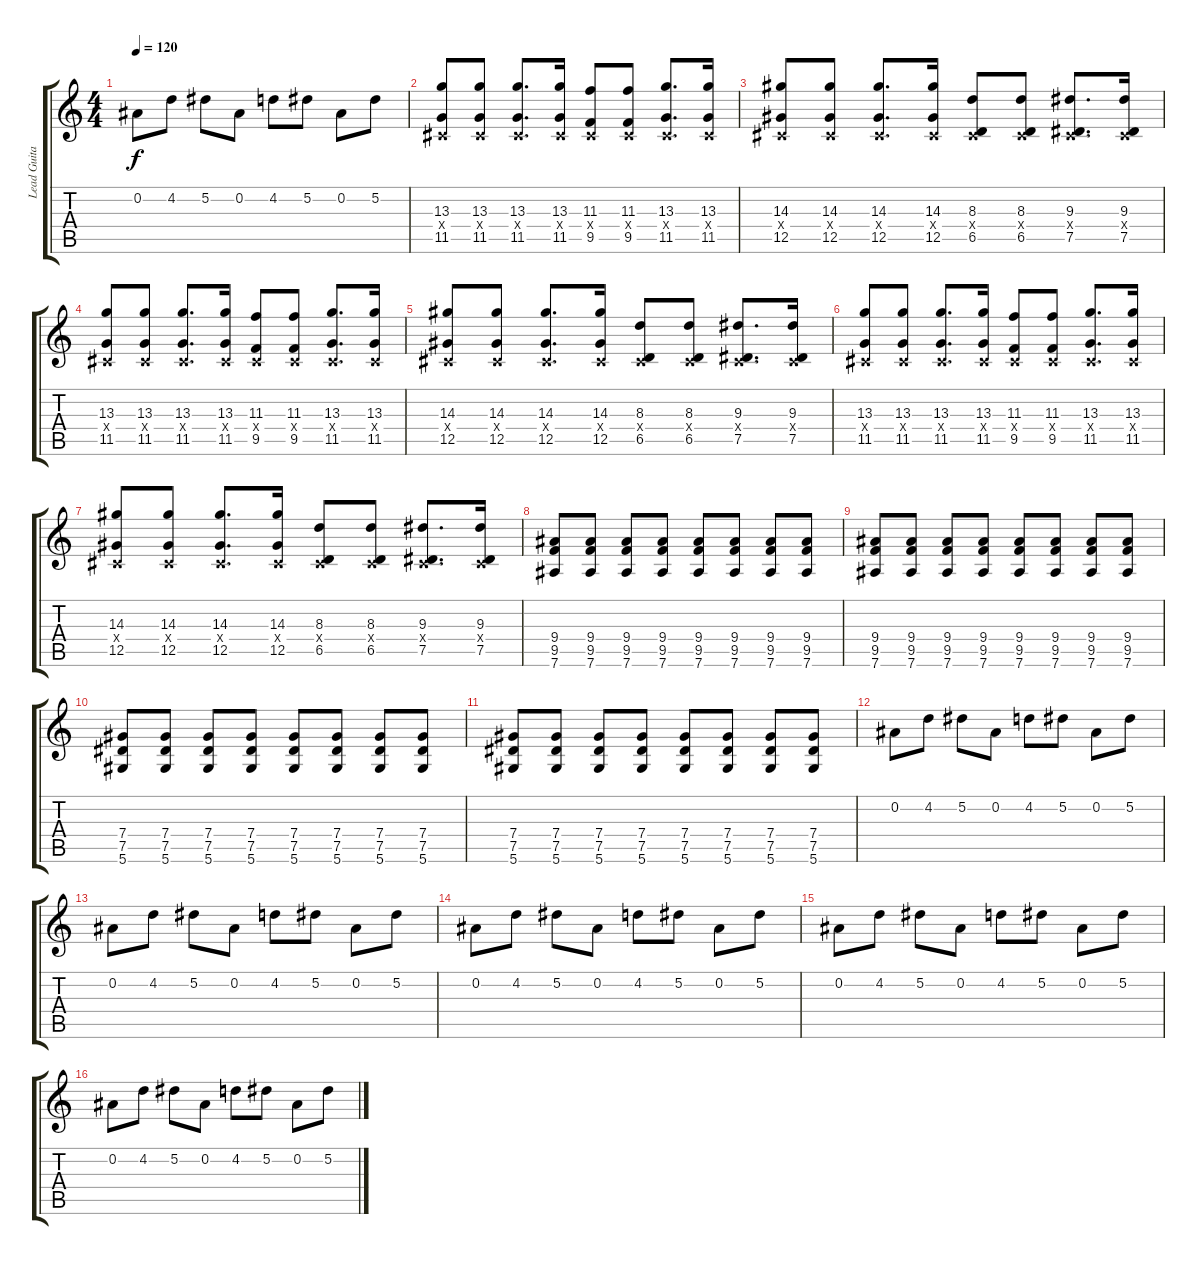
\track ("Lead Guitar" "Lead Guita") {instrument distortionguitar}
\staff {score tabs}
\tuning (Eb4 Bb3 Gb3 Db3 Ab2 Eb2) {hide}
\ts (4 4)
\tempo 120
\clef g2
\ks c
0.2.8{dy f} 4.2.8 5.2.8 0.2.8 4.2.8 5.2.8 0.2.8 5.2.8 |
(13.3 0.4{x} 11.5).8 (13.3 0.4{x} 11.5).8 (13.3 0.4{x} 11.5).8{d} (13.3 0.4{x} 11.5).16 (11.3 0.4{x} 9.5).8 (11.3 0.4{x} 9.5).8 (13.3 0.4{x} 11.5).8{d} (13.3 0.4{x} 11.5).16 |
(14.3 0.4{x} 12.5).8 (14.3 0.4{x} 12.5).8 (14.3 0.4{x} 12.5).8{d} (14.3 0.4{x} 12.5).16 (8.3 0.4{x} 6.5).8 (8.3 0.4{x} 6.5).8 (9.3 0.4{x} 7.5).8{d} (9.3 0.4{x} 7.5).16 |
(13.3 0.4{x} 11.5).8 (13.3 0.4{x} 11.5).8 (13.3 0.4{x} 11.5).8{d} (13.3 0.4{x} 11.5).16 (11.3 0.4{x} 9.5).8 (11.3 0.4{x} 9.5).8 (13.3 0.4{x} 11.5).8{d} (13.3 0.4{x} 11.5).16 |
(14.3 0.4{x} 12.5).8 (14.3 0.4{x} 12.5).8 (14.3 0.4{x} 12.5).8{d} (14.3 0.4{x} 12.5).16 (8.3 0.4{x} 6.5).8 (8.3 0.4{x} 6.5).8 (9.3 0.4{x} 7.5).8{d} (9.3 0.4{x} 7.5).16 |
(13.3 0.4{x} 11.5).8 (13.3 0.4{x} 11.5).8 (13.3 0.4{x} 11.5).8{d} (13.3 0.4{x} 11.5).16 (11.3 0.4{x} 9.5).8 (11.3 0.4{x} 9.5).8 (13.3 0.4{x} 11.5).8{d} (13.3 0.4{x} 11.5).16 |
(14.3 0.4{x} 12.5).8 (14.3 0.4{x} 12.5).8 (14.3 0.4{x} 12.5).8{d} (14.3 0.4{x} 12.5).16 (8.3 0.4{x} 6.5).8 (8.3 0.4{x} 6.5).8 (9.3 0.4{x} 7.5).8{d} (9.3 0.4{x} 7.5).16 |
(9.4 9.5 7.6).8 (9.4 9.5 7.6).8 (9.4 9.5 7.6).8 (9.4 9.5 7.6).8 (9.4 9.5 7.6).8 (9.4 9.5 7.6).8 (9.4 9.5 7.6).8 (9.4 9.5 7.6).8 |
(9.4 9.5 7.6).8 (9.4 9.5 7.6).8 (9.4 9.5 7.6).8 (9.4 9.5 7.6).8 (9.4 9.5 7.6).8 (9.4 9.5 7.6).8 (9.4 9.5 7.6).8 (9.4 9.5 7.6).8 |
(7.4 7.5 5.6).8 (7.4 7.5 5.6).8 (7.4 7.5 5.6).8 (7.4 7.5 5.6).8 (7.4 7.5 5.6).8 (7.4 7.5 5.6).8 (7.4 7.5 5.6).8 (7.4 7.5 5.6).8 |
(7.4 7.5 5.6).8 (7.4 7.5 5.6).8 (7.4 7.5 5.6).8 (7.4 7.5 5.6).8 (7.4 7.5 5.6).8 (7.4 7.5 5.6).8 (7.4 7.5 5.6).8 (7.4 7.5 5.6).8 |
0.2.8 4.2.8 5.2.8 0.2.8 4.2.8 5.2.8 0.2.8 5.2.8 |
0.2.8 4.2.8 5.2.8 0.2.8 4.2.8 5.2.8 0.2.8 5.2.8 |
0.2.8 4.2.8 5.2.8 0.2.8 4.2.8 5.2.8 0.2.8 5.2.8 |
0.2.8 4.2.8 5.2.8 0.2.8 4.2.8 5.2.8 0.2.8 5.2.8 |
0.2.8 4.2.8 5.2.8 0.2.8 4.2.8 5.2.8 0.2.8 5.2.8
